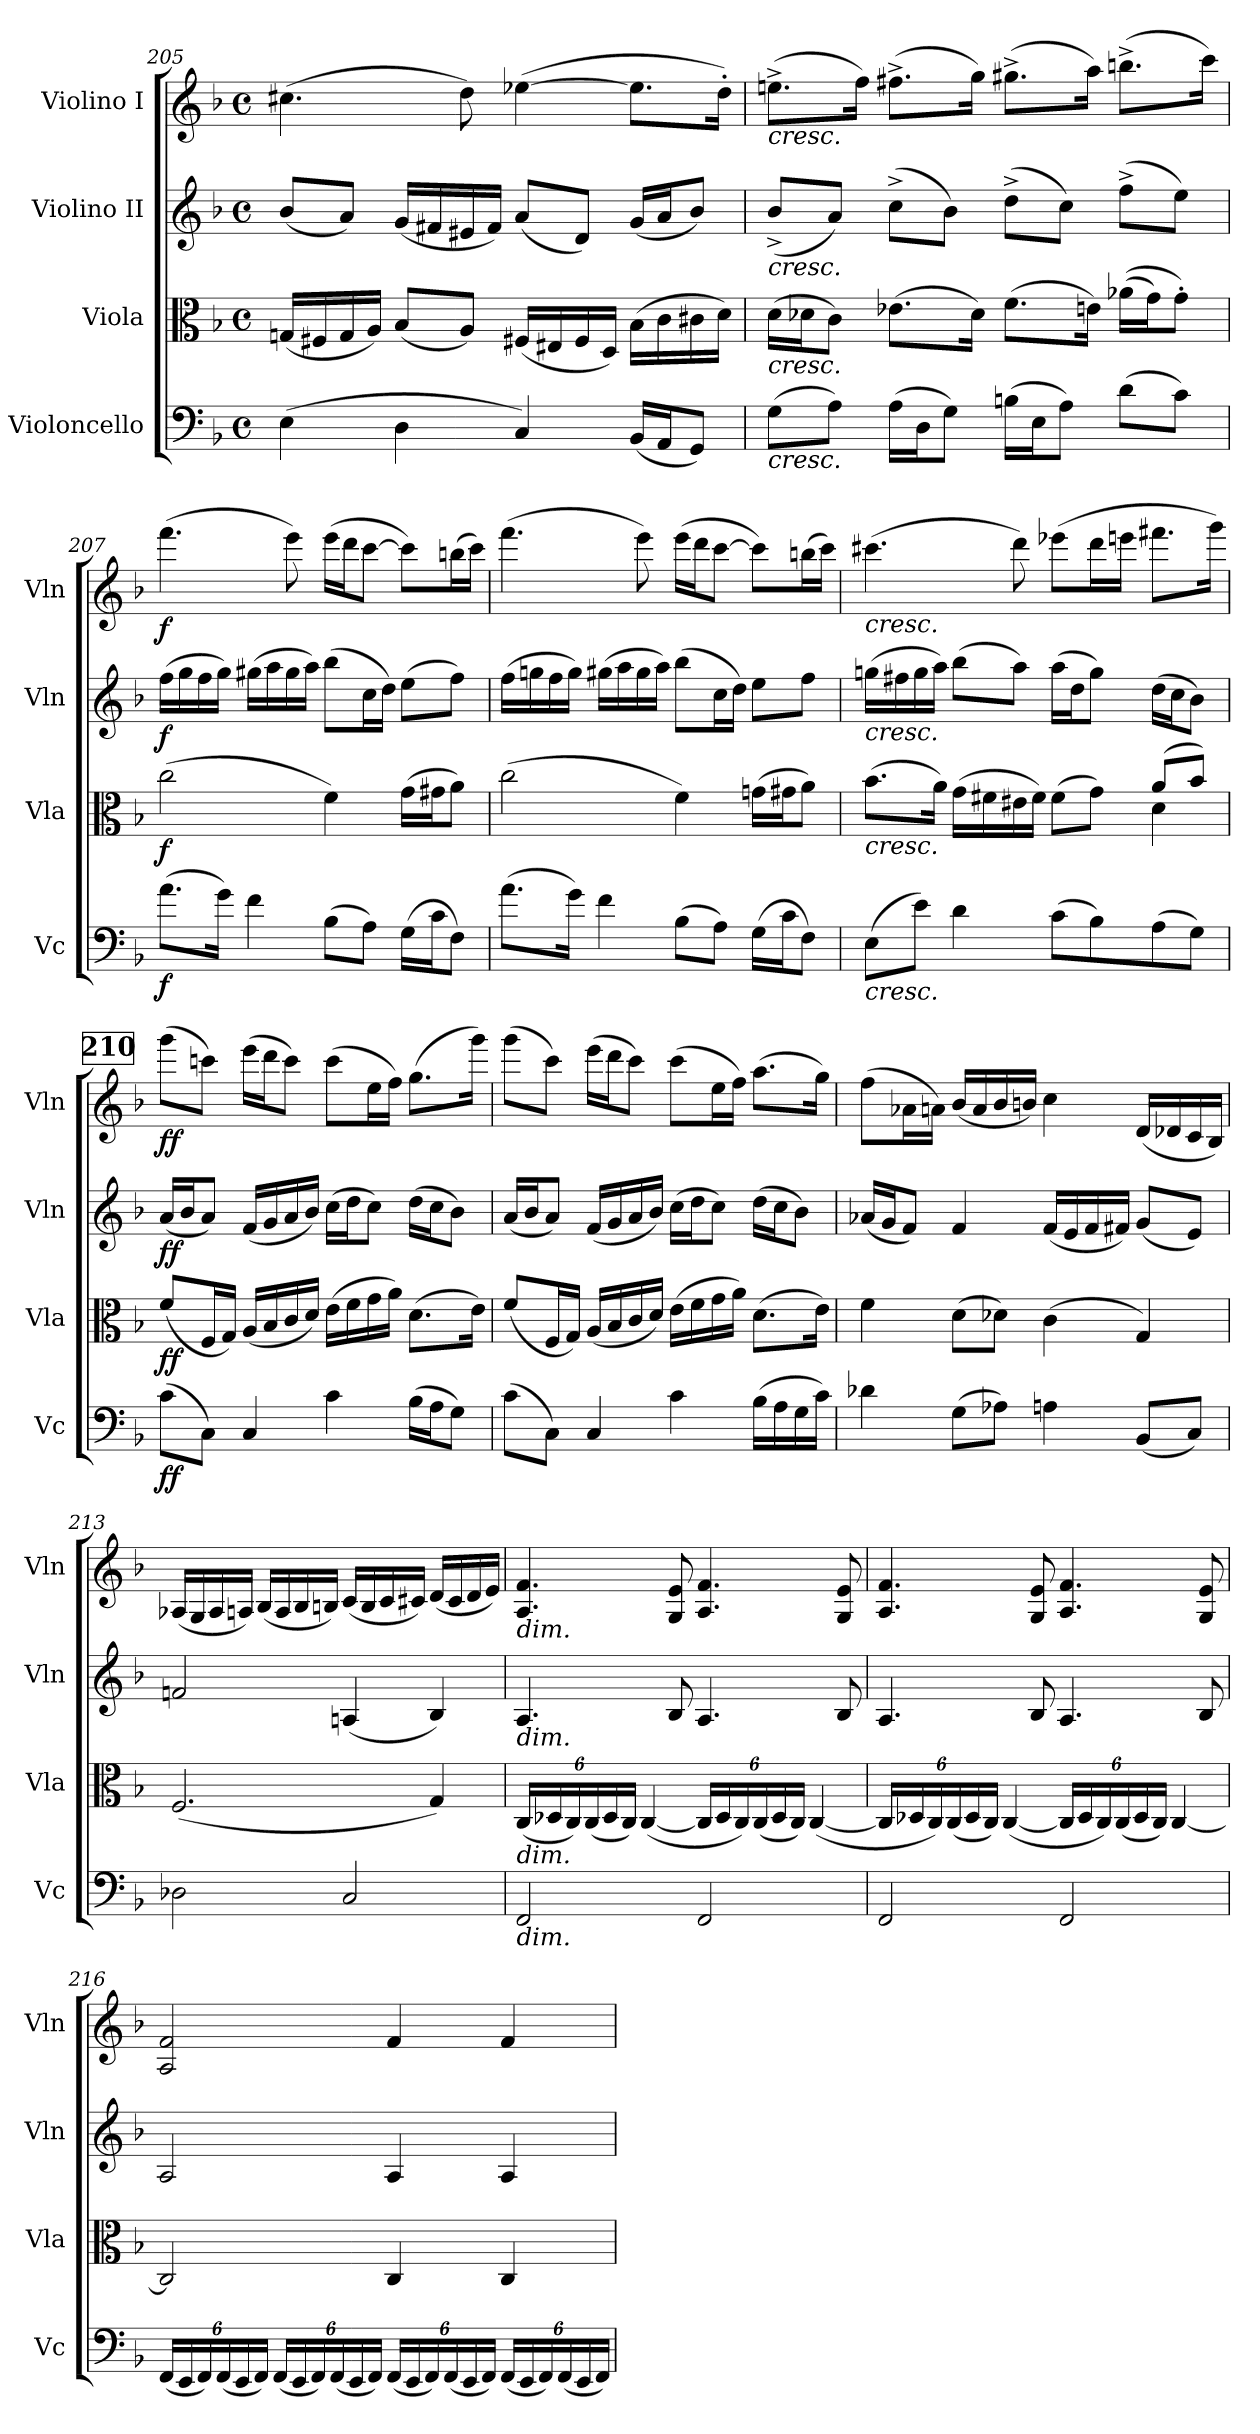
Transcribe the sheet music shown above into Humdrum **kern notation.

**kern	**dynam	**kern	**dynam	**kern	**dynam	**kern	**dynam
*part4	*part4	*part3	*part3	*part2	*part2	*part1	*part1
*staff4	*staff4	*staff3	*staff3	*staff2	*staff2	*staff1	*staff1
*I"Violoncello	*	*I"Viola	*	*I"Violino II	*	*I"Violino I	*
*I'Vc	*	*I'Vla	*	*I'Vln	*	*I'Vln	*
!!LO:LB:g=z
*clefF4	*	*clefC3	*	*clefG2	*	*clefG2	*
*k[b-]	*	*k[b-]	*	*k[b-]	*	*k[b-]	*
*M4/4	*	*M4/4	*	*M4/4	*	*M4/4	*
*met(c)	*	*met(c)	*	*met(c)	*	*met(c)	*
=205	=205	=205	=205	=205	=205	=205	=205
(>4E\	.	(<16Gn/LL	.	(<8b-/L	.	(>4.cc#X\	.
.	.	16F#X/	.	.	.	.	.
.	.	16G/	.	8a/J)	.	.	.
.	.	16A/JJ)	.	.	.	.	.
4D\	.	(<8B-/L	.	(<16g/LL	.	.	.
.	.	.	.	16f#X/	.	.	.
.	.	8A/J)	.	16e#X/	.	8dd\)	.
.	.	.	.	16f#/JJ)	.	.	.
4C/)	.	(<16F#X/LL	.	(<8a/L	.	(>[4ee-X\	.
.	.	16E#X/	.	.	.	.	.
.	.	16F#/	.	8d/J)	.	.	.
.	.	16D/JJ)	.	.	.	.	.
(<16BB-/LL	.	(>16B-\LL	.	(<16g/LL	.	8.ee-\L]	.
16AA/J	.	16c\	.	16a/J	.	.	.
8GG/J)	.	16c#X\	.	8b-/J)	.	.	.
.	.	16d\JJ)	.	.	.	16dd'\Jk)	.
=206	=206	=206	=206	=206	=206	=206	=206
!	!	!	!	!	!	!LO:TX:b:i:t=cresc.	!
!	!	!	!	!LO:TX:b:i:t=cresc.	!	!	!
!	!	!LO:TX:b:i:t=cresc.	!	!	!	!	!
!LO:TX:b:i:t=cresc.	!	!	!	!	!	!	!
(>8G\L	.	(>16d\LL	.	(<8b-^/L	.	(>8.een^\L	.
.	.	16d-X\J	.	.	.	.	.
8A\J)	.	8c\J)	.	8a/J)	.	.	.
.	.	.	.	.	.	16ff\Jk)	.
(>16A\LL	.	(>8.e-X\L	.	(>8cc^\L	.	(>8.ff#X^\L	.
16D\J	.	.	.	.	.	.	.
8G\J)	.	.	.	8b-\J)	.	.	.
.	.	16d-\Jk)	.	.	.	16gg\Jk)	.
(>16Bn\LL	.	(>8.f\L	.	(>8dd^\L	.	(>8.gg#X^\L	.
16E\J	.	.	.	.	.	.	.
8A\J)	.	.	.	8cc\J)	.	.	.
.	.	16en\Jk)	.	.	.	16aa\Jk)	.
(>8d\L	.	(>(>16a-X\LL	.	(>8ff^\L	.	(>8.bbn^\L	.
.	.	16g\J)	.	.	.	.	.
8c\J)	.	8g'\J)	.	8ee\J)	.	.	.
.	.	.	.	.	.	16ccc\Jk)	.
=207	=207	=207	=207	=207	=207	=207	=207
!	!LO:DY:b	!	!LO:DY:b	!	!LO:DY:b	!	!LO:DY:b
(>8.a\L	f	(>2cc\	f	(>16ff\LL	f	(>4.fff\	f
.	.	.	.	16gg\	.	.	.
.	.	.	.	16ff\	.	.	.
16g\Jk)	.	.	.	16gg\JJ)	.	.	.
4f\	.	.	.	(>16gg#X\LL	.	.	.
.	.	.	.	16aa\	.	.	.
.	.	.	.	16gg#\	.	8eee\)	.
.	.	.	.	16aa\JJ)	.	.	.
(>8B-\L	.	4f\)	.	(>8bb-\L	.	(>16eee\LL	.
.	.	.	.	.	.	16ddd\J	.
8A\J)	.	.	.	16cc\L	.	[8ccc\J	.
.	.	.	.	16dd\JJ)	.	.	.
(>16G\LL	.	(>16g\LL	.	(>8ee\L	.	8ccc\L])	.
16c\J	.	16g#X\J	.	.	.	.	.
8F\J)	.	8a\J)	.	8ff\J)	.	(>16bbn\L	.
.	.	.	.	.	.	16ccc\JJ)	.
!!LO:PB:g=z
=208	=208	=208	=208	=208	=208	=208	=208
(>8.a\L	.	(>2cc\	.	(>16ff\LL	.	(>4.fff\	.
.	.	.	.	16ggn\	.	.	.
.	.	.	.	16ff\	.	.	.
16g\Jk)	.	.	.	16gg\JJ)	.	.	.
4f\	.	.	.	(>16gg#X\LL	.	.	.
.	.	.	.	16aa\	.	.	.
.	.	.	.	16gg#\	.	8eee\)	.
.	.	.	.	16aa\JJ)	.	.	.
(>8B-\L	.	4f\)	.	(>8bb-\L	.	(>16eee\LL	.
.	.	.	.	.	.	16ddd\J	.
8A\J)	.	.	.	16cc\L	.	[8ccc\J	.
.	.	.	.	16dd\JJ)	.	.	.
(>16G\LL	.	(>16gn\LL	.	8ee\L	.	8ccc\L])	.
16c\J	.	16g#X\J	.	.	.	.	.
8F\J)	.	8a\J)	.	8ff\J	.	(>16bbn\L	.
.	.	.	.	.	.	16ccc\JJ)	.
=209	=209	=209	=209	=209	=209	=209	=209
*	*	*^	*	*	*	*	*
!	!	!	!	!	!	!	!LO:TX:b:i:t=cresc.	!
!	!	!	!	!	!LO:TX:b:i:t=cresc.	!	!	!
!	!	!LO:TX:b:i:t=cresc.	!	!	!	!	!	!
!LO:TX:b:i:t=cresc.	!	!	!	!	!	!	!	!
(>8E\L	.	(>8.b-\L	2.ryy	.	(>16ggn\LL	.	(>4.ccc#X\	.
.	.	.	.	.	16ff#X\	.	.	.
8e\J)	.	.	.	.	16gg\	.	.	.
.	.	16a\Jk)	.	.	16aa\JJ)	.	.	.
4d\	.	(>16g\LL	.	.	(>8bb-\L	.	.	.
.	.	16f#X\	.	.	.	.	.	.
.	.	16e#X\	.	.	8aa\J)	.	8ddd\)	.
.	.	16f#\JJ)	.	.	.	.	.	.
(>8c\L	.	(>8f#\L	.	.	(>16aa\LL	.	(>8eee-X\L	.
.	.	.	.	.	16dd\J	.	.	.
8B-\)	.	8g\J)	.	.	8gg\J)	.	16ddd\L	.
.	.	.	.	.	.	.	16eeen\JJ	.
(>8A\	.	(>8a/L	4d\	.	(>16dd\LL	.	8.fff#X\L	.
.	.	.	.	.	16cc\J	.	.	.
8G\J)	.	8b-/J)	.	.	8b-\J)	.	.	.
.	.	.	.	.	.	.	16ggg\Jk)	.
*	*	*v	*v	*	*	*	*	*
!!LO:REH:place=s1:a:B:t=210
=210	=210	=210	=210	=210	=210	=210	=210
!	!LO:DY:b	!	!LO:DY:b	!	!LO:DY:b	!	!LO:DY:b
(>8c\L	ff	(<8f/L	ff	(<16a/LL	ff	(>8ggg\L	ff
.	.	.	.	16b-/J	.	.	.
8C\J)	.	16F/L	.	8a/J)	.	8cccn\J)	.
.	.	16G/JJ)	.	.	.	.	.
4C/	.	(<16A/LL	.	(<16f/LL	.	(>16eee\LL	.
.	.	16B-/	.	16g/	.	16ddd\J	.
.	.	16c/	.	16a/	.	8ccc\J)	.
.	.	16d/JJ)	.	16b-/JJ)	.	.	.
4c\	.	(>16e\LL	.	(>16cc\LL	.	(>8ccc\L	.
.	.	16f\	.	16dd\J	.	.	.
.	.	16g\	.	8cc\J)	.	16ee\L	.
.	.	16a\JJ)	.	.	.	16ff\JJ)	.
(>16B-\LL	.	(>8.d\L	.	(>16dd\LL	.	(>8.gg\L	.
16A\J	.	.	.	16cc\J	.	.	.
8G\J)	.	.	.	8b-\J)	.	.	.
.	.	16e\Jk)	.	.	.	16ggg\Jk)	.
!!LO:PB:g=z
=211	=211	=211	=211	=211	=211	=211	=211
(>8c\L	.	(<8f/L	.	(<16a/LL	.	(>8ggg\L	.
.	.	.	.	16b-/J	.	.	.
8C\J)	.	16F/L	.	8a/J)	.	8ccc\J)	.
.	.	16G/JJ)	.	.	.	.	.
4C/	.	(<16A/LL	.	(<16f/LL	.	(>16eee\LL	.
.	.	16B-/	.	16g/	.	16ddd\J	.
.	.	16c/	.	16a/	.	8ccc\J)	.
.	.	16d/JJ)	.	16b-/JJ)	.	.	.
4c\	.	(>16e\LL	.	(>16cc\LL	.	(>8ccc\L	.
.	.	16f\	.	16dd\J	.	.	.
.	.	16g\	.	8cc\J)	.	16ee\L	.
.	.	16a\JJ)	.	.	.	16ff\JJ)	.
(>16B-\LL	.	(>8.d\L	.	(>16dd\LL	.	(>8.aa\L	.
16A\	.	.	.	16cc\J	.	.	.
16G\	.	.	.	8b-\J)	.	.	.
16c\JJ)	.	16e\Jk)	.	.	.	16gg\Jk)	.
=212	=212	=212	=212	=212	=212	=212	=212
4d-X\	.	4f\	.	(<16a-X/LL	.	(>8ff\L	.
.	.	.	.	16g/J	.	.	.
.	.	.	.	8f/J)	.	16a-X\L	.
.	.	.	.	.	.	16an\JJ)	.
(>8G\L	.	(>8d\L	.	4f/	.	(<16b-/LL	.
.	.	.	.	.	.	16a/	.
8A-X\J)	.	8d-X\J)	.	.	.	16b-/	.
.	.	.	.	.	.	16bn/JJ)	.
4An\	.	(>4c\	.	(<16f/LL	.	4cc\	.
.	.	.	.	16e/	.	.	.
.	.	.	.	16f/	.	.	.
.	.	.	.	16f#X/JJ)	.	.	.
(<8BB-/L	.	4G/)	.	(<8g/L	.	(<16d/LL	.
.	.	.	.	.	.	16d-X/	.
8C/J)	.	.	.	8e/J)	.	16c/	.
.	.	.	.	.	.	16B-/JJ)	.
=213	=213	=213	=213	=213	=213	=213	=213
2D-X\	.	(<2.F/	.	2fn/	.	(<16A-X/LL	.
.	.	.	.	.	.	16G/	.
.	.	.	.	.	.	16A-/	.
.	.	.	.	.	.	16An/JJ)	.
.	.	.	.	.	.	(<16B-/LL	.
.	.	.	.	.	.	16A/	.
.	.	.	.	.	.	16B-/	.
.	.	.	.	.	.	16Bn/JJ)	.
2C/	.	.	.	(<4An/	.	(<16c/LL	.
.	.	.	.	.	.	16B/	.
.	.	.	.	.	.	16c/	.
.	.	.	.	.	.	16c#X/JJ)	.
.	.	4G/)	.	4B-/)	.	(<16d/LL	.
.	.	.	.	.	.	16c#/	.
.	.	.	.	.	.	16d/	.
.	.	.	.	.	.	16e/JJ)	.
!!LO:LB:g=z
=214	=214	=214	=214	=214	=214	=214	=214
*	*	*Xbrackettup	*	*	*	*	*
!	!	!	!	!	!	!LO:TX:b:i:t=dim.	!
!	!	!	!	!LO:TX:b:i:t=dim.	!	!	!
!	!	!LO:TX:b:i:t=dim.	!	!	!	!	!
!LO:TX:b:i:t=dim.	!	!	!	!	!	!	!
2FF/	.	(<24C/LL	.	4.A/	.	4.A/ 4.f/	.
.	.	24D-X/	.	.	.	.	.
.	.	24C/)	.	.	.	.	.
.	.	(<24C/	.	.	.	.	.
.	.	24D-/	.	.	.	.	.
.	.	24C/JJ)	.	.	.	.	.
.	.	(<[4C/	.	.	.	.	.
.	.	.	.	8B-/	.	8G/ 8e/	.
2FF/	.	24C/LL]	.	4.A/	.	4.A/ 4.f/	.
.	.	24D-/	.	.	.	.	.
.	.	24C/)	.	.	.	.	.
.	.	(<24C/	.	.	.	.	.
.	.	24D-/	.	.	.	.	.
.	.	24C/JJ)	.	.	.	.	.
.	.	(<[4C/	.	.	.	.	.
.	.	.	.	8B-/	.	8G/ 8e/	.
=215	=215	=215	=215	=215	=215	=215	=215
2FF/	.	24C/LL]	.	4.A/	.	4.A/ 4.f/	.
.	.	24D-X/	.	.	.	.	.
.	.	24C/)	.	.	.	.	.
.	.	(<24C/	.	.	.	.	.
.	.	24D-/	.	.	.	.	.
.	.	24C/JJ)	.	.	.	.	.
.	.	(<[4C/	.	.	.	.	.
.	.	.	.	8B-/	.	8G/ 8e/	.
2FF/	.	24C/LL]	.	4.A/	.	4.A/ 4.f/	.
.	.	24D-/	.	.	.	.	.
.	.	24C/)	.	.	.	.	.
.	.	(<24C/	.	.	.	.	.
.	.	24D-/	.	.	.	.	.
.	.	24C/JJ)	.	.	.	.	.
.	.	[4C/	.	.	.	.	.
.	.	.	.	8B-/	.	8G/ 8e/	.
!!LO:LB:g=z
=216	=216	=216	=216	=216	=216	=216	=216
*Xbrackettup	*	*	*	*	*	*	*
(<24FF/LL	.	2C/]	.	2A/	.	2A/ 2f/	.
24EE/	.	.	.	.	.	.	.
24FF/)	.	.	.	.	.	.	.
(<24FF/	.	.	.	.	.	.	.
24EE/	.	.	.	.	.	.	.
24FF/JJ)	.	.	.	.	.	.	.
(<24FF/LL	.	.	.	.	.	.	.
24EE/	.	.	.	.	.	.	.
24FF/)	.	.	.	.	.	.	.
(<24FF/	.	.	.	.	.	.	.
24EE/	.	.	.	.	.	.	.
24FF/JJ)	.	.	.	.	.	.	.
(<24FF/LL	.	4C/	.	4A/	.	4f/	.
24EE/	.	.	.	.	.	.	.
24FF/)	.	.	.	.	.	.	.
(<24FF/	.	.	.	.	.	.	.
24EE/	.	.	.	.	.	.	.
24FF/JJ)	.	.	.	.	.	.	.
(<24FF/LL	.	4C/	.	4A/	.	4f/	.
24EE/	.	.	.	.	.	.	.
24FF/)	.	.	.	.	.	.	.
(<24FF/	.	.	.	.	.	.	.
24EE/	.	.	.	.	.	.	.
24FF/JJ)	.	.	.	.	.	.	.
=	=	=	=	=	=	=	=
*-	*-	*-	*-	*-	*-	*-	*-
